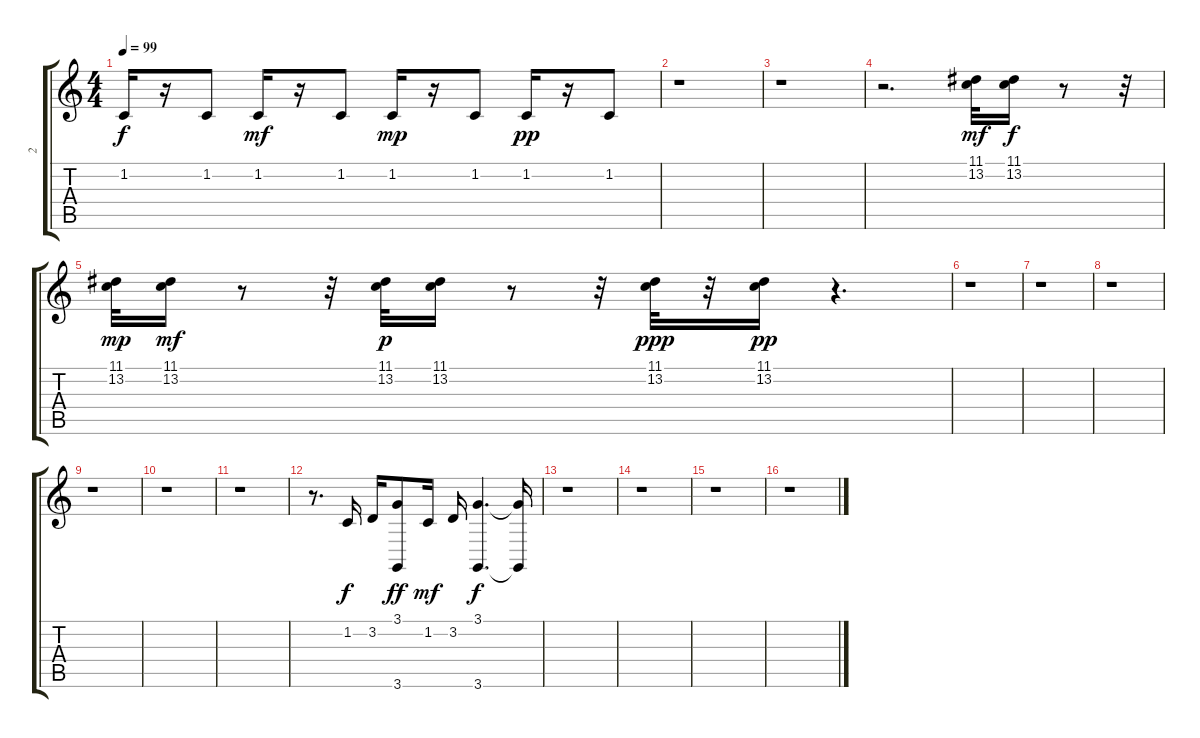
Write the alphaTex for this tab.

\track ("2" "2") {instrument lead8bassandlead}
\staff {score tabs}
\tuning (E4 B3 G3 D3 A2 E2) {hide}
\ts (4 4)
\tempo 99
\clef g2
\ks c
1.2.16{dy f} r.16 1.2.8 1.2.16{dy mf} r.16 1.2.8 1.2.16{dy mp} r.16 1.2.8 1.2.16{dy pp} r.16 1.2.8 |
r.1 |
r.1 |
r.2{d} (11.1 13.2).32{dy mf} (11.1 13.2).16{dy f} r.8 r.32 |
(11.1 13.2).32{dy mp} (11.1 13.2).16{dy mf} r.8 r.32 (11.1 13.2).32{dy p} (11.1 13.2).16 r.8 r.32 (11.1 13.2).32{dy ppp} r.32 (11.1 13.2).16{dy pp} r.4{d} |
r.1 |
r.1 |
r.1 |
r.1 |
r.1 |
r.1 |
r.8{d} 1.2.16{dy f} 3.2.16 (3.1 3.6).8{dy ff} 1.2.16{dy mf} 3.2.16 (3.1 3.6).4{d dy f} (3.1{t} 3.6{t}).16 |
r.1 |
r.1 |
r.1 |
r.1
